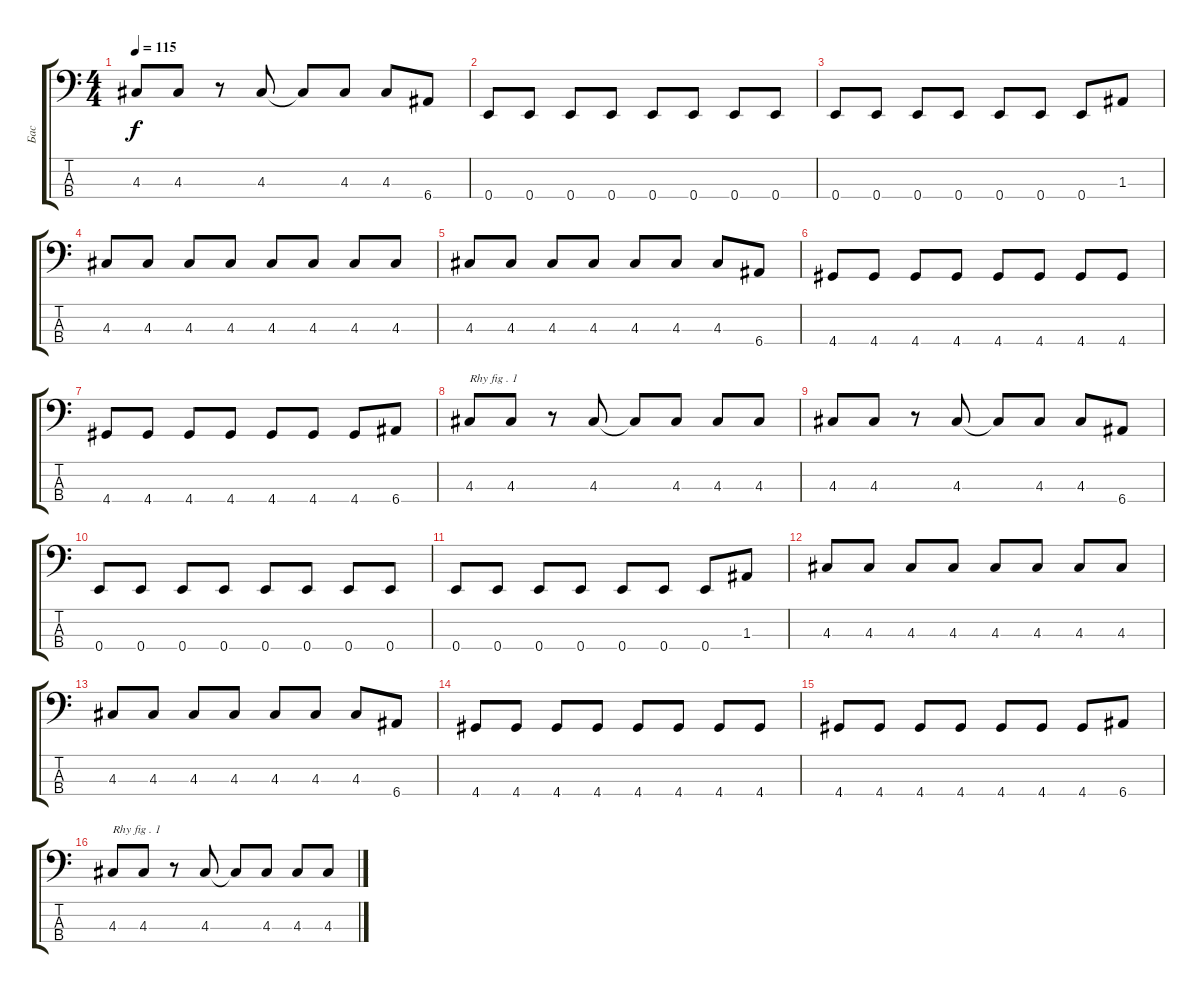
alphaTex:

\track ("Бас" "Бас") {instrument electricbassfinger}
\staff {score tabs}
\tuning (G2 D2 A1 E1) {hide}
\ts (4 4)
\tempo 115
\clef f4
\ks c
4.3.8{dy f} 4.3.8 r.8 4.3.8 4.3{t}.8 4.3.8 4.3.8 6.4.8 |
0.4.8 0.4.8 0.4.8 0.4.8 0.4.8 0.4.8 0.4.8 0.4.8 |
0.4.8 0.4.8 0.4.8 0.4.8 0.4.8 0.4.8 0.4.8 1.3.8 |
4.3.8 4.3.8 4.3.8 4.3.8 4.3.8 4.3.8 4.3.8 4.3.8 |
4.3.8 4.3.8 4.3.8 4.3.8 4.3.8 4.3.8 4.3.8 6.4.8 |
4.4.8 4.4.8 4.4.8 4.4.8 4.4.8 4.4.8 4.4.8 4.4.8 |
4.4.8 4.4.8 4.4.8 4.4.8 4.4.8 4.4.8 4.4.8 6.4.8 |
4.3.8{txt "Rhy fig . 1"} 4.3.8 r.8 4.3.8 4.3{t}.8 4.3.8 4.3.8 4.3.8 |
4.3.8 4.3.8 r.8 4.3.8 4.3{t}.8 4.3.8 4.3.8 6.4.8 |
0.4.8 0.4.8 0.4.8 0.4.8 0.4.8 0.4.8 0.4.8 0.4.8 |
0.4.8 0.4.8 0.4.8 0.4.8 0.4.8 0.4.8 0.4.8 1.3.8 |
4.3.8 4.3.8 4.3.8 4.3.8 4.3.8 4.3.8 4.3.8 4.3.8 |
4.3.8 4.3.8 4.3.8 4.3.8 4.3.8 4.3.8 4.3.8 6.4.8 |
4.4.8 4.4.8 4.4.8 4.4.8 4.4.8 4.4.8 4.4.8 4.4.8 |
4.4.8 4.4.8 4.4.8 4.4.8 4.4.8 4.4.8 4.4.8 6.4.8 |
4.3.8{txt "Rhy fig . 1"} 4.3.8 r.8 4.3.8 4.3{t}.8 4.3.8 4.3.8 4.3.8
